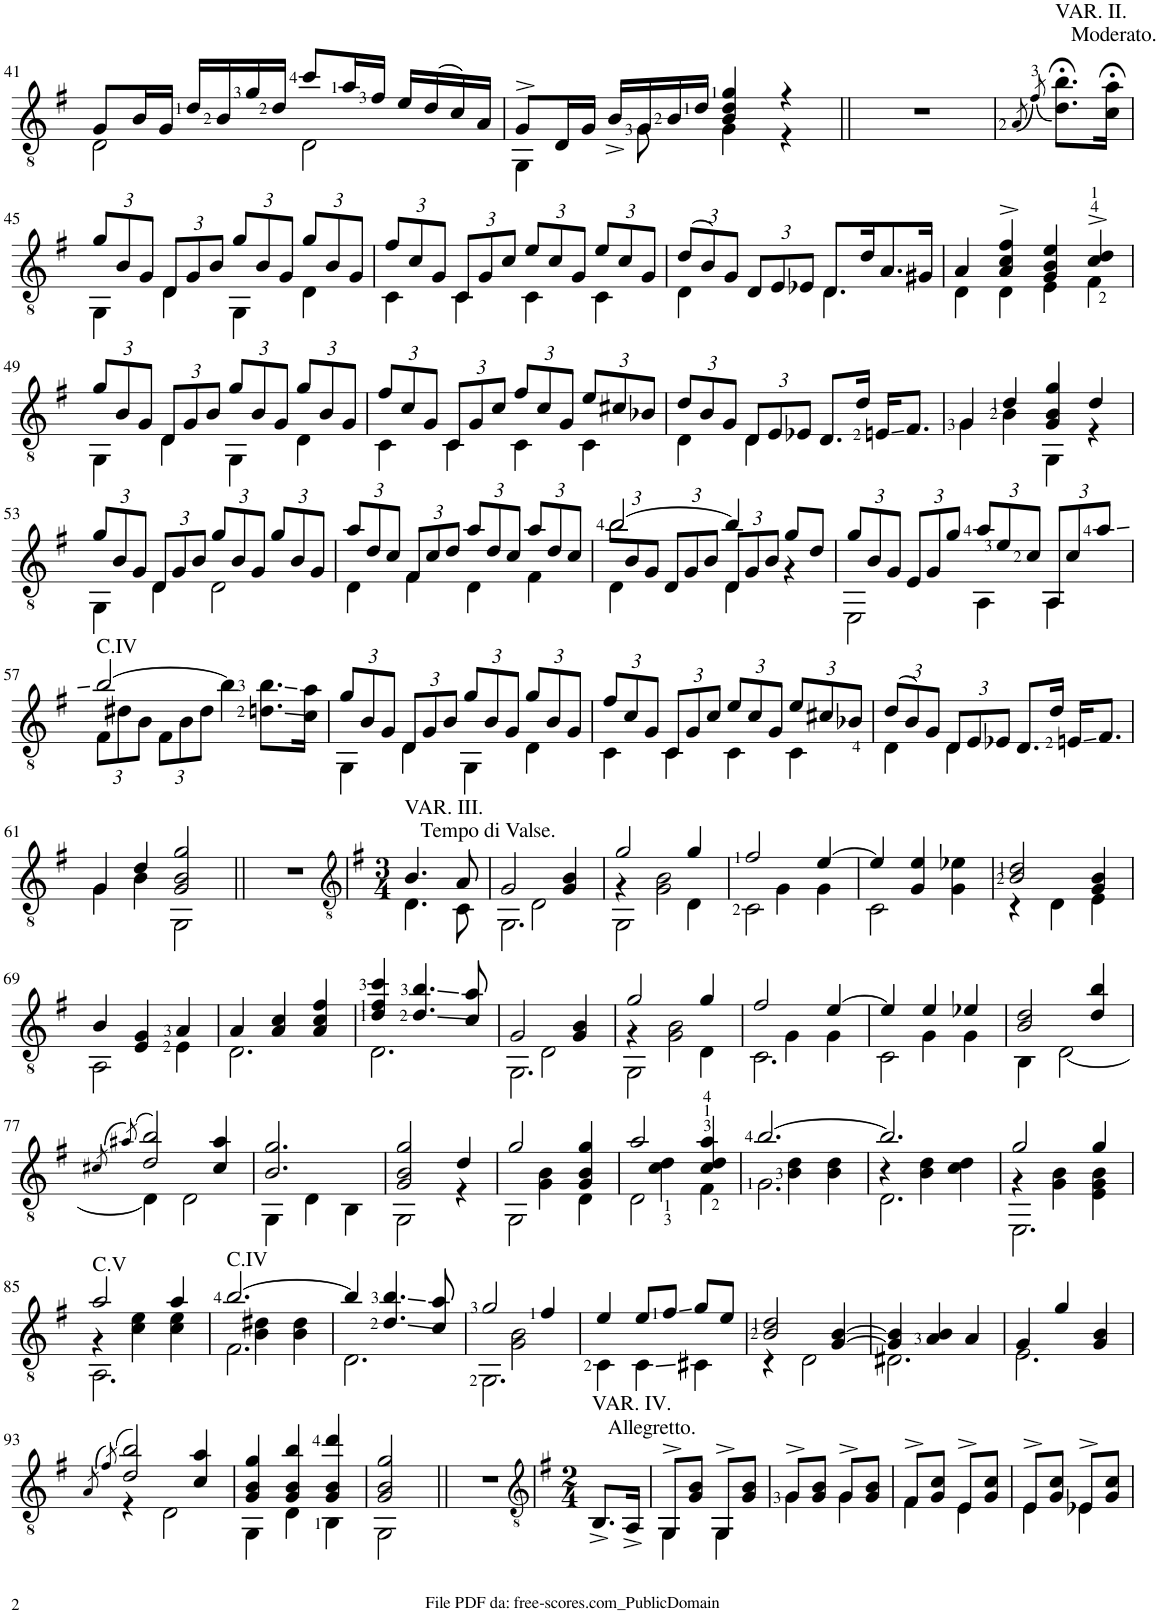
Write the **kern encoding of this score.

**kern
*part1
*staff1
*I"Guitar
*I'Guit.
!!LO:PB:g=z
*clefGv2
*k[f#]
*M4/4
=41
*^
8G/L	2D\
16B/L	.
16G/JJ	.
16d/LL	.
16B/	.
16g/	.
16d/JJ	.
8cc/L	2D\
16a/L	.
16f#/JJ	.
16e/LL	.
(16d/	.
16c/)	.
16A/JJ	.
=42	=42
8G^/L	4GG\
16D/L	.
16G/JJ	.
16B^/LL	16ryy
16G/	8G\
16B/	.
16d/JJ	16ryy
4B/ 4d/ 4g/	4G\
4r	4r
*v	*v
=43||
1r
=44
(8qA/
(8qf#/)
!LO:TX:a:t=VAR. II.
!LO:TX:a:t=Moderato.
8.d\;< 8.b\;<L)
16c\;< 16a\;<Jk
!!LO:LB:g=z
=45
*Xbrackettup
*^
12g/L	4GG\
12B/	.
12G/J	.
12D/L	4D\
12G/	.
12B/J	.
12g/L	4GG\
12B/	.
12G/J	.
12g/L	4D\
12B/	.
12G/J	.
=46	=46
12f#/L	4C\
12c/	.
12G/J	.
12C/L	4C\
12G/	.
12c/J	.
12e/L	4C\
12c/	.
12G/J	.
12e/L	4C\
12c/	.
12G/J	.
=47	=47
(12d/L	4D\
12B/)	.
12G/J	.
12D/L	4ryy
12E/	.
12E-X/J	.
8.D/L	4D\
16d/K	.
8.A/	4ryy
16G#X/Jk	.
=48	=48
4A/	4D\
4A/^ 4c/^ 4f#/^	4D\
4G/ 4B/ 4e/	4E\
4c/^ 4d/^	4F#\
!!LO:LB:g=z	!!
=49	=49
12g/L	4GG\
12B/	.
12G/J	.
12D/L	4D\
12G/	.
12B/J	.
12g/L	4GG\
12B/	.
12G/J	.
12g/L	4D\
12B/	.
12G/J	.
=50	=50
12f#/L	4C\
12c/	.
12G/J	.
12C/L	4C\
12G/	.
12c/J	.
12f#/L	4C\
12c/	.
12G/J	.
12e/L	4C\
12c#X/	.
12B-X/J	.
=51	=51
12d/L	4D\
12B/	.
12G/J	.
12D/L	4D\
12E/	.
12E-X/J	.
8.D/L	2ryy
16d/Jk	.
16En/KL	.
8.F#/J	.
=52	=52
4G/	4G\
4d/	4B\
4G/ 4B/ 4g/	4GG\
4d/	4r
!!LO:LB:g=z	!!
=53	=53
12g/L	4GG\
12B/	.
12G/J	.
12D/L	4D\
12G/	.
12B/J	.
12g/L	2D\
12B/	.
12G/J	.
12g/L	.
12B/	.
12G/J	.
=54	=54
12a/L	4D\
12d/	.
12c/J	.
12F#/L	4F#\
12c/	.
12d/J	.
12a/L	4D\
12d/	.
12c/J	.
12a/L	4F#\
12d/	.
12c/J	.
*v	*v
=55
!LO:N:head=open
*^
*	*^
12b\L	4D\	[2b/
12B/	.	.
12G/J	.	.
12D/L	4ryy	.
12G/	.	.
12B/J	.	.
12D/L	4D\	4b/]
12G/	.	.
12B/J	.	.
8g/L	4r	4ryy
8d/J	.	.
*	*v	*v
=56	=56
12g/L	2EE\
12B/	.
12G/J	.
12E/L	.
12G/	.
12g/J	.
12a/L	4AA\
12e/	.
12c/J	.
12AA/L	4AA\
12c/	.
12a/J	.
!!LO:LB:g=z	!!
=57	=57
!LO:TX:a:t=C.IV	!
[2b/	12F#\L
.	12d#X\
.	12B\J
.	12F#\L
.	12B\
.	12d#\J
4b\]	2ryy
8.dn\ 8.b\L	.
16c\ 16a\Jk	.
=58	=58
12g/L	4GG\
12B/	.
12G/J	.
12D/L	4D\
12G/	.
12B/J	.
12g/L	4GG\
12B/	.
12G/J	.
12g/L	4D\
12B/	.
12G/J	.
=59	=59
12f#/L	4C\
12c/	.
12G/J	.
12C/L	4C\
12G/	.
12c/J	.
12e/L	4C\
12c/	.
12G/J	.
12e/L	4C\
12c#X/	.
12B-X/J	.
=60	=60
(12d/L	4D\
12B/)	.
12G/J	.
12D/L	4D\
12E/	.
12E-X/J	.
8.D/L	2ryy
16d/Jk	.
16En/KL	.
8.F#/J	.
!!LO:LB:g=z	!!
=61	=61
4G/	4G\
4d/	4B\
2G/ 2B/ 2g/	2GG\
*v	*v
=62||
1r
=63
*clefGv2
*k[f#]
*M3/4
*^
!LO:TX:a:t=VAR. III.	!
!LO:TX:a:t=Tempo di Valse.	!
4.B/	4.D\
8A/	8C\
=64	=64
*	*^
2G/	4ryy	2.GG\
.	2D\	.
4G/ 4B/	.	.
=65	=65	=65
2g/	4r	2GG\
.	2G\ 2B\	.
4g/	.	4D\
=66	=66	=66
2f#/	4ryy	2C\
.	4G\	.
[4e/	4G\	4ryy
*	*v	*v
=67	=67
4e/]	2C\
4G/ 4e/	.
4G\ 4e-X\	4ryy
=68	=68
2B/ 2d/	4r
.	4D\
4G/ 4B/	4E\
!!LO:LB:g=z	!!
=69	=69
4B/	2AA\
4E/ 4G/	.
4A/	4E\
=70	=70
4A/	2.D\
4A/ 4c/	.
4A/ 4c/ 4f#/	.
=71	=71
4d/ 4f#/ 4cc/	2.D\
4.d/ 4.b/	.
8c/ 8a/	.
=72	=72
*	*^
2G/	4ryy	2.GG\
.	2D\	.
4G/ 4B/	.	.
=73	=73	=73
2g/	4r	2GG\
.	2G\ 2B\	.
4g/	.	4D\
=74	=74	=74
2f#/	4ryy	2.C\
.	4G\	.
[4e/	4G\	.
=75	=75	=75
4e/]	4ryy	2C\
4e/	4G\	.
4e-X/	4G\	4ryy
*	*v	*v
=76	=76
2B/ 2d/	4BB\
.	[2D\
4d/ 4b/	.
!!LO:LB:g=z	!!
=77	=77
(8qc#X/	.
(8qa#X/)	.
2d/ 2b/)	4D\]
.	2D\
4c#/ 4a#/	.
=78	=78
2.B/ 2.g/	4GG\
.	4D\
.	4BB\
=79	=79
2G/ 2B/ 2g/	2GG\
4d/	4r
=80	=80
*	*^
2g/	4ryy	2GG\
.	4G\ 4B\	.
4G/ 4B/ 4g/	4ryy	4D\
=81	=81	=81
2a/	4ryy	2D\
.	4c\ 4d\	.
4c/ 4d/ 4a/	4ryy	4F#\
=82	=82	=82
[2.b/	4ryy	2.G\
.	4B\ 4d\	.
.	4B\ 4d\	.
=83	=83	=83
2.b/]	4r	2.D\
.	4B\ 4d\	.
.	4c\ 4d\	.
=84	=84	=84
2g/	4r	2.EE\
.	4G\ 4B\	.
4g/	4E\ 4G\ 4B\	.
!!LO:LB:g=z	!!	!!
=85	=85	=85
!LO:TX:a:t=C.V	!	!
2a/	4r	2.AA\
.	4c\ 4e\	.
4a/	4c\ 4e\	.
=86	=86	=86
!LO:TX:a:t=C.IV	!	!
[2.b/	4ryy	2.F#\
.	4B\ 4d#X\	.
.	4B\ 4d#\	.
*	*v	*v
=87	=87
4b/]	2.D\
4.d/ 4.b/	.
8c/ 8a/	.
=88	=88
*	*^
2g/	4ryy	2.GG\
.	2G\ 2B\	.
4f#/	.	.
*	*v	*v
=89	=89
4e/	4C\
8e/L	4C\
8f#/J	.
8g/L	4C#X\
8e/J	.
=90	=90
2B/ 2d/	4r
.	2D\
[4G/ [4B/	.
=91	=91
4G/] 4B/]	2.D#X\
4A/ 4B/	.
4A/	.
=92	=92
4G/	2.E\
4g/	.
4G/ 4B/	.
!!LO:LB:g=z	!!
=93	=93
(8qA/	.
(8qf#/)	.
2d/ 2b/)	4r
.	2D\
4c/ 4a/	.
=94	=94
4G/ 4B/ 4g/	4GG\
4G/ 4B/ 4b/	4D\
4G/ 4B/ 4dd/	4BB\
=95	=95
2G/ 2B/ 2g/	2GG\
*v	*v
=96||
2.r
=97
*clefGv2
*k[f#]
*M2/4
!LO:TX:a:t=VAR. IV.
!LO:TX:a:t=Allegretto.
8.BB^/L
16AA^/Jk
=98
*^
8GG^/L	4GG\
8G/ 8B/J	.
8GG^/L	4GG\
8G/ 8B/J	.
=99	=99
8G^/L	4G\
8G/ 8B/J	.
8G^/L	4G\
8G/ 8B/J	.
=100	=100
8F#^/L	4F#\
8G/ 8c/J	.
8E^/L	4E\
8G/ 8c/J	.
=101	=101
8E^/L	4E\
8G/ 8c/J	.
8E-X^/L	4E-\
8G/ 8c/J	.
*v	*v
=
*-
